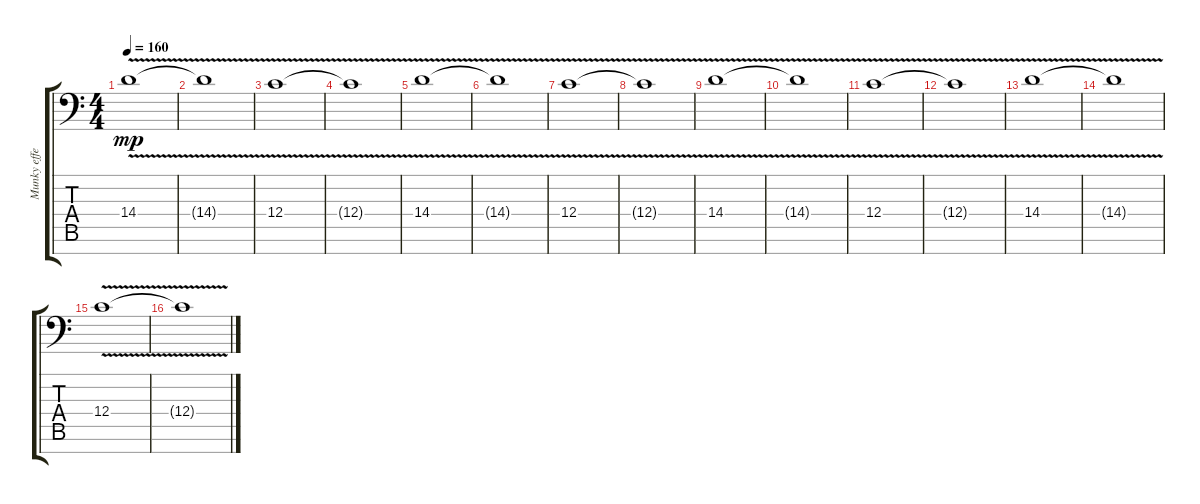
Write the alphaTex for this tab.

\track ("Munky effects" "Munky effe") {instrument pad5bowed}
\staff {score tabs}
\tuning (D4 A3 F3 C3 G2 D2 A1) {hide}
\ts (4 4)
\tempo 160
\clef f4
\ks c
14.4{v}.1{dy mp instrument pad5bowed} |
14.4{t}.1 |
12.4{v}.1 |
12.4{t}.1 |
14.4{v}.1 |
14.4{t}.1 |
12.4{v}.1 |
12.4{t}.1 |
14.4{v}.1 |
14.4{t}.1 |
12.4{v}.1 |
12.4{t}.1 |
14.4{v}.1 |
14.4{t}.1 |
12.4{v}.1 |
12.4{t}.1
